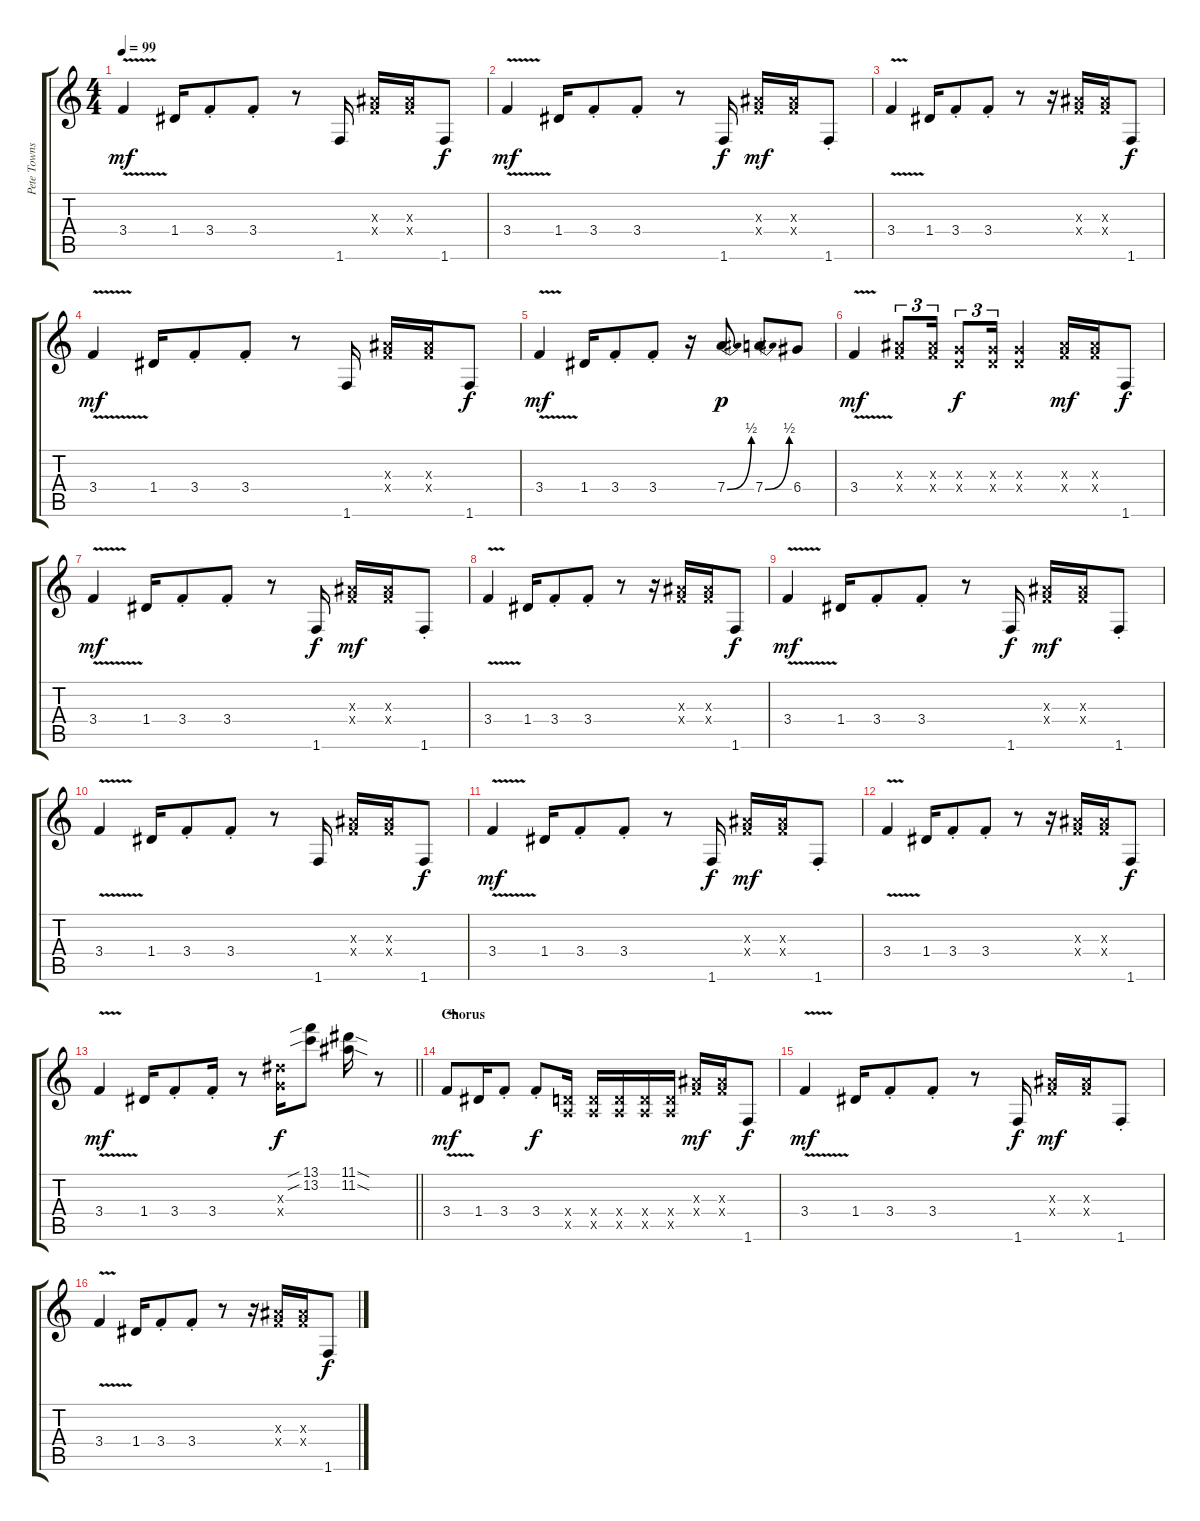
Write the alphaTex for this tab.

\track ("Pete Townshend" "Pete Towns") {instrument overdrivenguitar}
\staff {score tabs}
\tuning (E4 B3 G3 D3 A2 E2) {hide}
\ts (4 4)
\tempo 99
\clef g2
\ks c
3.4{v}.4{dy mf} 1.4.16 3.4{st}.8 3.4{st}.8 r.8 1.6.16 (3.3{x} 3.4{x}).16 (3.3{x} 3.4{x}).16 1.6.8{dy f} |
3.4{v}.4{dy mf} 1.4.16 3.4{st}.8 3.4{st}.8 r.8 1.6.16{dy f} (3.3{x} 3.4{x}).16{dy mf} (3.3{x} 3.4{x}).16 1.6{st}.8 |
3.4{v}.4 1.4.16 3.4{st}.8 3.4{st}.8 r.8 r.16 (3.3{x} 3.4{x}).16 (3.3{x} 3.4{x}).16 1.6.8{dy f} |
3.4{v}.4{dy mf} 1.4.16 3.4{st}.8 3.4{st}.8 r.8 1.6.16 (3.3{x} 3.4{x}).16 (3.3{x} 3.4{x}).16 1.6.8{dy f} |
3.4{v}.4{dy mf} 1.4.16 3.4{st}.8 3.4{st}.8 r.16 7.4{be (bend 0 0 60 2)}.8{dy p} 7.4{be (bend 0 0 60 2)}.8 6.4.8 |
3.4{v}.4{dy mf} (3.3{x} 3.4{x}).8{tu (3 2)} (3.3{x} 3.4{x}).16{tu (3 2)} (0.3{x} 0.4{x}).8{tu (3 2) dy f} (0.3{x} 0.4{x}).16{tu (3 2)} (0.3{x} 0.4{x}).4 (3.3{x} 3.4{x}).16{dy mf} (3.3{x} 3.4{x}).16 1.6.8{dy f} |
3.4{v}.4{dy mf} 1.4.16 3.4{st}.8 3.4{st}.8 r.8 1.6.16{dy f} (3.3{x} 3.4{x}).16{dy mf} (3.3{x} 3.4{x}).16 1.6{st}.8 |
3.4{v}.4 1.4.16 3.4{st}.8 3.4{st}.8 r.8 r.16 (3.3{x} 3.4{x}).16 (3.3{x} 3.4{x}).16 1.6.8{dy f} |
3.4{v}.4{dy mf} 1.4.16 3.4{st}.8 3.4{st}.8 r.8 1.6.16{dy f} (3.3{x} 3.4{x}).16{dy mf} (3.3{x} 3.4{x}).16 1.6{st}.8 |
3.4{v}.4 1.4.16 3.4{st}.8 3.4{st}.8 r.8 1.6.16 (3.3{x} 3.4{x}).16 (3.3{x} 3.4{x}).16 1.6.8{dy f} |
3.4{v}.4{dy mf} 1.4.16 3.4{st}.8 3.4{st}.8 r.8 1.6.16{dy f} (3.3{x} 3.4{x}).16{dy mf} (3.3{x} 3.4{x}).16 1.6{st}.8 |
3.4{v}.4 1.4.16 3.4{st}.8 3.4{st}.8 r.8 r.16 (3.3{x} 3.4{x}).16 (3.3{x} 3.4{x}).16 1.6.8{dy f} |
\barLineRight lightlight
3.4{v}.4{dy mf} 1.4.16 3.4{st}.8 3.4{st}.16 r.8 (0.3{x} 13.4{x}).16{dy f} (13.1{sib} 13.2{sib}).8 (11.1{sod} 11.2{sod}).16 r.8 |
\section ("" "Chorus")
3.4{v}.8{dy mf} 1.4.16 3.4{st}.8 3.4{st}.8{dy f} (0.4{x} 0.5{x}).16 (0.4{x} 0.5{x}).16 (0.4{x} 0.5{x}).16 (0.4{x} 0.5{x}).16 (0.4{x} 0.5{x}).16 (3.3{x} 3.4{x}).16{dy mf} (3.3{x} 3.4{x}).16 1.6.8{dy f} |
3.4{v}.4{dy mf} 1.4.16 3.4{st}.8 3.4{st}.8 r.8 1.6.16{dy f} (3.3{x} 3.4{x}).16{dy mf} (3.3{x} 3.4{x}).16 1.6{st}.8 |
3.4{v}.4 1.4.16 3.4{st}.8 3.4{st}.8 r.8 r.16 (3.3{x} 3.4{x}).16 (3.3{x} 3.4{x}).16 1.6.8{dy f}
